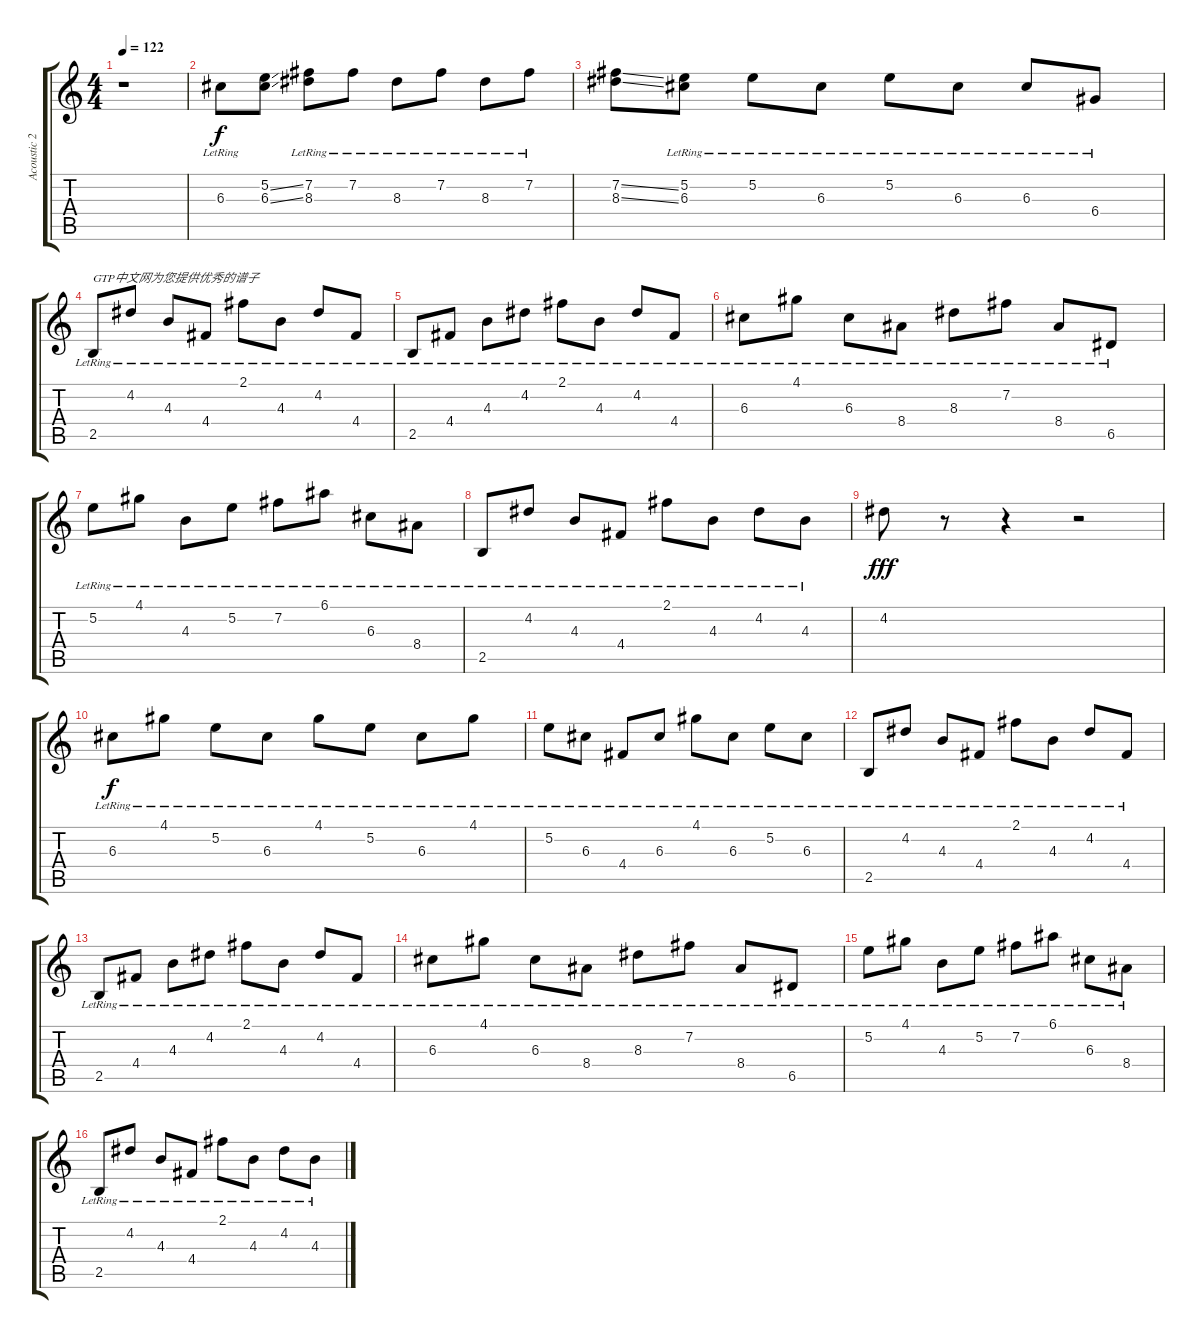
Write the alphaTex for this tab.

\track ("Acoustic 2" "Acoustic 2") {instrument acousticguitarsteel}
\staff {score tabs}
\tuning (E4 B3 G3 D3 A2 E2) {hide}
\ts (4 4)
\tempo 122
\clef g2
\ks c
r.1{dy f instrument acousticguitarsteel} |
6.3{lr}.8 (5.2{ss} 6.3{ss}).8 (7.2{lr} 8.3{lr}).8 7.2{lr}.8 8.3{lr}.8 7.2{lr}.8 8.3{lr}.8 7.2{lr}.8 |
(7.2{ss} 8.3{ss}).8 (5.2{lr} 6.3{lr}).8 5.2{lr}.8 6.3{lr}.8 5.2{lr}.8 6.3{lr}.8 6.3{lr}.8 6.4{lr}.8 |
2.5{lr}.8{txt "GTP中文网为您提供优秀的谱子"} 4.2{lr}.8 4.3{lr}.8 4.4{lr}.8 2.1{lr}.8 4.3{lr}.8 4.2{lr}.8 4.4{lr}.8 |
2.5{lr}.8 4.4{lr}.8 4.3{lr}.8 4.2{lr}.8 2.1{lr}.8 4.3{lr}.8 4.2{lr}.8 4.4{lr}.8 |
6.3{lr}.8 4.1{lr}.8 6.3{lr}.8 8.4{lr}.8 8.3{lr}.8 7.2{lr}.8 8.4{lr}.8 6.5{lr}.8 |
5.2{lr}.8 4.1{lr}.8 4.3{lr}.8 5.2{lr}.8 7.2{lr}.8 6.1{lr}.8 6.3{lr}.8 8.4{lr}.8 |
2.5{lr}.8 4.2{lr}.8 4.3{lr}.8 4.4{lr}.8 2.1{lr}.8 4.3{lr}.8 4.2{lr}.8 4.3{lr}.8 |
4.2.8{dy fff} r.8 r.4 r.2 |
6.3{lr}.8{dy f} 4.1{lr}.8 5.2{lr}.8 6.3{lr}.8 4.1{lr}.8 5.2{lr}.8 6.3{lr}.8 4.1{lr}.8 |
5.2{lr}.8 6.3{lr}.8 4.4{lr}.8 6.3{lr}.8 4.1{lr}.8 6.3{lr}.8 5.2{lr}.8 6.3{lr}.8 |
2.5{lr}.8 4.2{lr}.8 4.3{lr}.8 4.4{lr}.8 2.1{lr}.8 4.3{lr}.8 4.2{lr}.8 4.4{lr}.8 |
2.5{lr}.8 4.4{lr}.8 4.3{lr}.8 4.2{lr}.8 2.1{lr}.8 4.3{lr}.8 4.2{lr}.8 4.4{lr}.8 |
6.3{lr}.8 4.1{lr}.8 6.3{lr}.8 8.4{lr}.8 8.3{lr}.8 7.2{lr}.8 8.4{lr}.8 6.5{lr}.8 |
5.2{lr}.8 4.1{lr}.8 4.3{lr}.8 5.2{lr}.8 7.2{lr}.8 6.1{lr}.8 6.3{lr}.8 8.4{lr}.8 |
2.5{lr}.8 4.2{lr}.8 4.3{lr}.8 4.4{lr}.8 2.1{lr}.8 4.3{lr}.8 4.2{lr}.8 4.3{lr}.8
